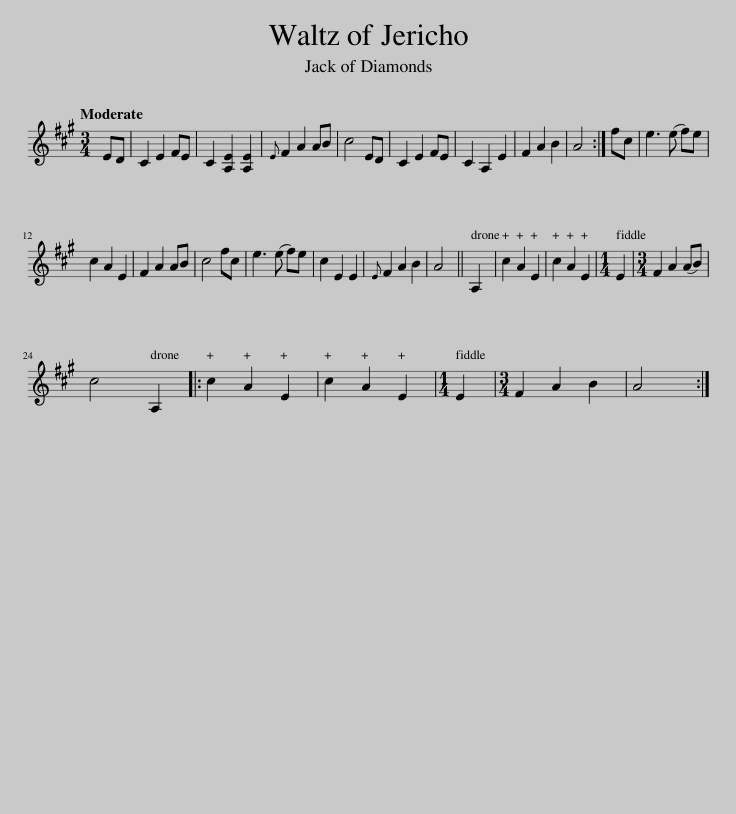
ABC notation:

X:1
L:1/8
Q:1/4=120
M:3/4
I:linebreak $
K:A
V:1 treble
V:1
 ED | C2 E2 FE | C2 [A,E]2 [A,E]2 |{E} F2 A2 AB | c4 ED | %5
 C2 E2 FE | C2 A,2 E2 | F2 A2 B2 | A4 :| fc | %10
 e3 (e f)e |$ c2 A2 E2 | F2 A2 AB | c4 fc | e3 (e f)e | %15
 c2 E2 E2 |{E} F2 A2 B2 | A4 || A,2 | c2 A2 E2 | %20
 c2 A2 E2 |[M:1/4] E2 |[M:3/4] F2 A2 (AB) |$ c4 A,2 |: c2 A2 E2 | %25
 c2 A2 E2 |[M:1/4] E2 |[M:3/4] F2 A2 B2 | A4 :| %29
